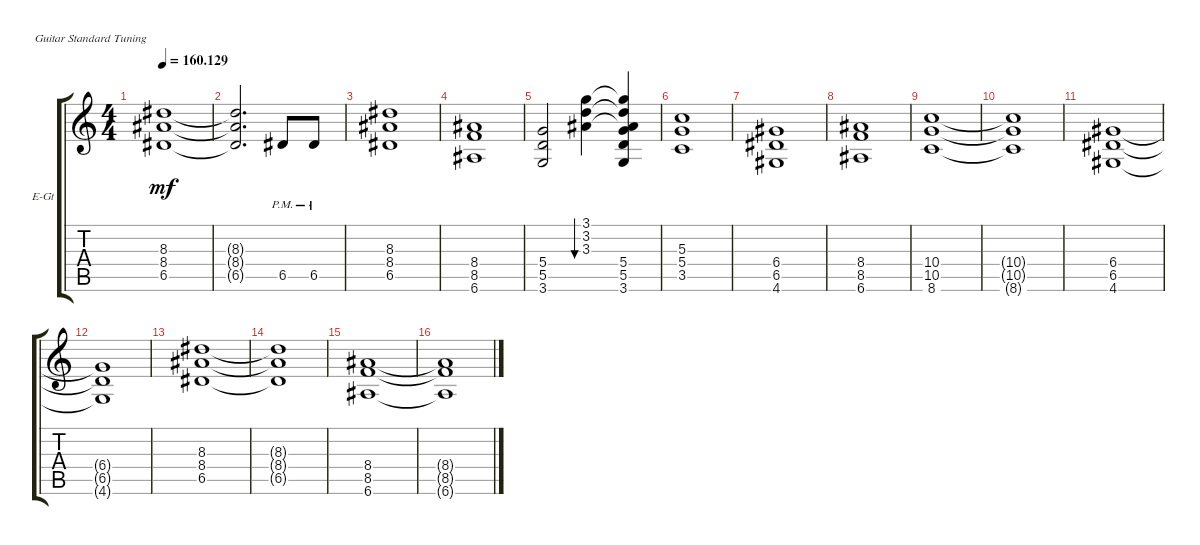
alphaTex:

\defaultSystemsLayout 4
\bracketExtendMode groupsimilarinstruments
\firstSystemTrackNameOrientation horizontal
\otherSystemsTrackNameOrientation horizontal
\track ("Electric Guitar" "E-Gt") {instrument overdrivenguitar}
\staff {score tabs}
\tuning (E4 B3 G3 D3 A2 E2)
\ts (4 4)
\tempo
160.129
\accidentals auto
\clef g2
\ottava regular
\simile none
\ks c
(6.5 8.4 8.3).1{dy mf} |
(6.5{t} 8.4{t} 8.3{t}).2{d} 6.5{pm}.8 6.5{pm}.8 |
(6.5 8.4 8.3).1 |
(6.6 8.5 8.4).1 |
(3.6 5.5 5.4).2 (3.1 3.2 3.3).4{bu 234} (5.4 5.5 3.6 3.3{t} 3.2{t} 3.1{t}).4 |
(3.5 5.4 5.3).1 |
(4.6 6.5 6.4).1 |
(6.6 8.5 8.4).1 |
(8.6 10.5 10.4).1 |
(10.5{t} 8.6{t} 10.4{t}).1 |
(4.6 6.5 6.4).1 |
(6.4{t} 6.5{t} 4.6{t}).1 |
(6.5 8.4 8.3).1 |
(8.3{t} 8.4{t} 6.5{t}).1 |
(6.6 8.5 8.4).1 |
(8.4{t} 8.5{t} 6.6{t}).1
